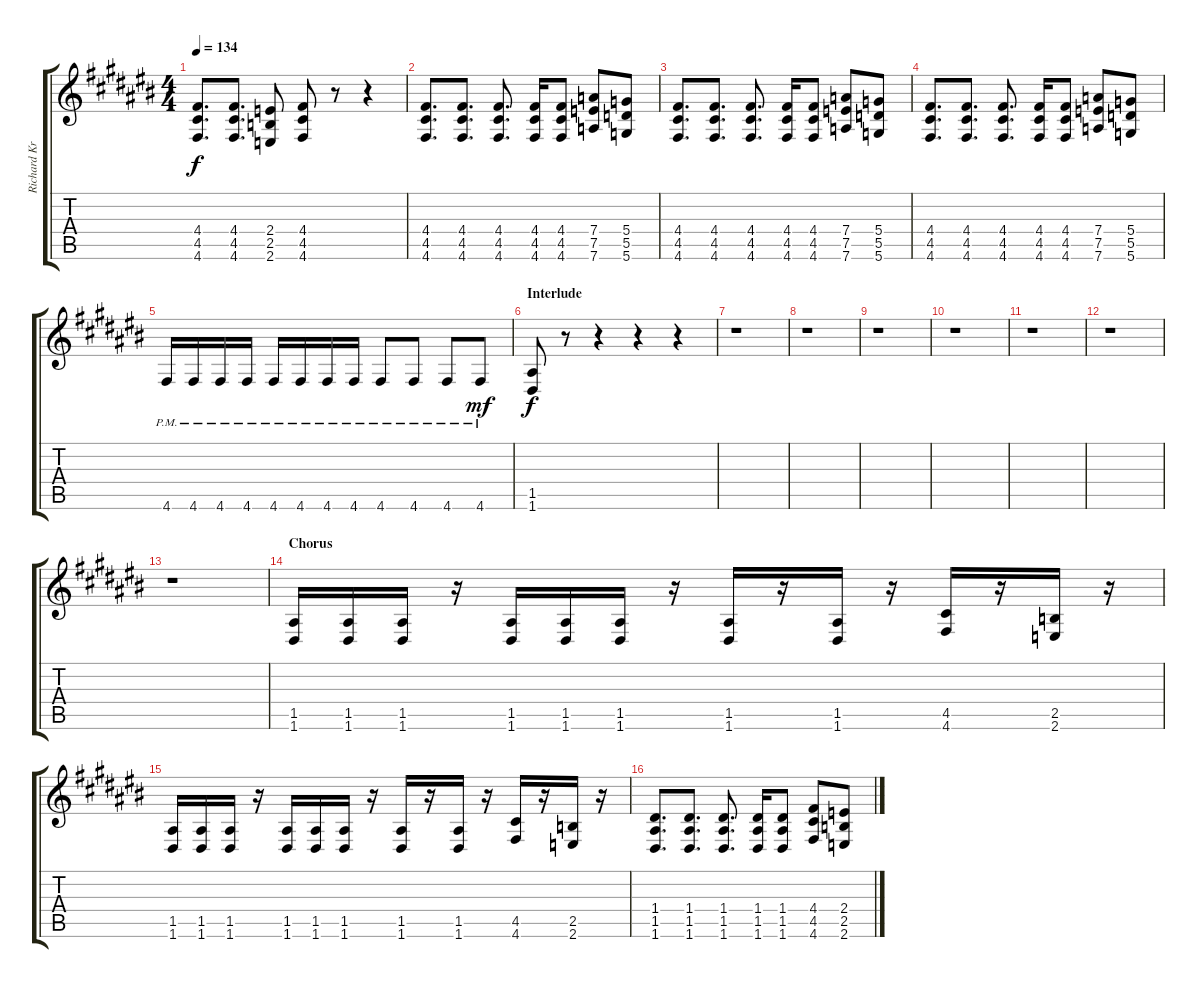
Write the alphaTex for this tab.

\track ("Richard Kruspe-Bernstein - Guitar 1" "Richard Kr") {instrument distortionguitar}
\staff {score tabs}
\tuning (E4 B3 G3 D3 A2 D2) {hide}
\ts (4 4)
\tempo 134
\clef g2
\ks c#
(4.4 4.5 4.6).8{d dy f} (4.4 4.5 4.6).8{d} (2.4 2.5 2.6).8 (4.4 4.5 4.6).8 r.8 r.4 |
(4.4 4.5 4.6).8{d} (4.4 4.5 4.6).8{d} (4.4 4.5 4.6).8{d} (4.4 4.5 4.6).16 (4.4 4.5 4.6).8 (7.4 7.5 7.6).8 (5.4 5.5 5.6).8 |
(4.4 4.5 4.6).8{d} (4.4 4.5 4.6).8{d} (4.4 4.5 4.6).8{d} (4.4 4.5 4.6).16 (4.4 4.5 4.6).8 (7.4 7.5 7.6).8 (5.4 5.5 5.6).8 |
(4.4 4.5 4.6).8{d} (4.4 4.5 4.6).8{d} (4.4 4.5 4.6).8{d} (4.4 4.5 4.6).16 (4.4 4.5 4.6).8 (7.4 7.5 7.6).8 (5.4 5.5 5.6).8 |
4.6{pm}.16 4.6{pm}.16 4.6{pm}.16 4.6{pm}.16 4.6{pm}.16 4.6{pm}.16 4.6{pm}.16 4.6{pm}.16 4.6{pm}.8 4.6{pm}.8 4.6{pm}.8 4.6{pm}.8{dy mf} |
\section ("" "Interlude")
(1.5 1.6).8{dy f} r.8 r.4 r.4 r.4 |
r.1 |
r.1 |
r.1 |
r.1 |
r.1 |
r.1 |
r.1 |
\section ("" "Chorus")
(1.5 1.6).16 (1.5 1.6).16 (1.5 1.6).16 r.16 (1.5 1.6).16 (1.5 1.6).16 (1.5 1.6).16 r.16 (1.5 1.6).16 r.16 (1.5 1.6).16 r.16 (4.5 4.6).16 r.16 (2.5 2.6).16 r.16 |
(1.5 1.6).16 (1.5 1.6).16 (1.5 1.6).16 r.16 (1.5 1.6).16 (1.5 1.6).16 (1.5 1.6).16 r.16 (1.5 1.6).16 r.16 (1.5 1.6).16 r.16 (4.5 4.6).16 r.16 (2.5 2.6).16 r.16 |
(1.4 1.5 1.6).8{d} (1.4 1.5 1.6).8{d} (1.4 1.5 1.6).8{d} (1.4 1.5 1.6).16 (1.4 1.5 1.6).8 (4.4 4.5 4.6).8 (2.4 2.5 2.6).8
